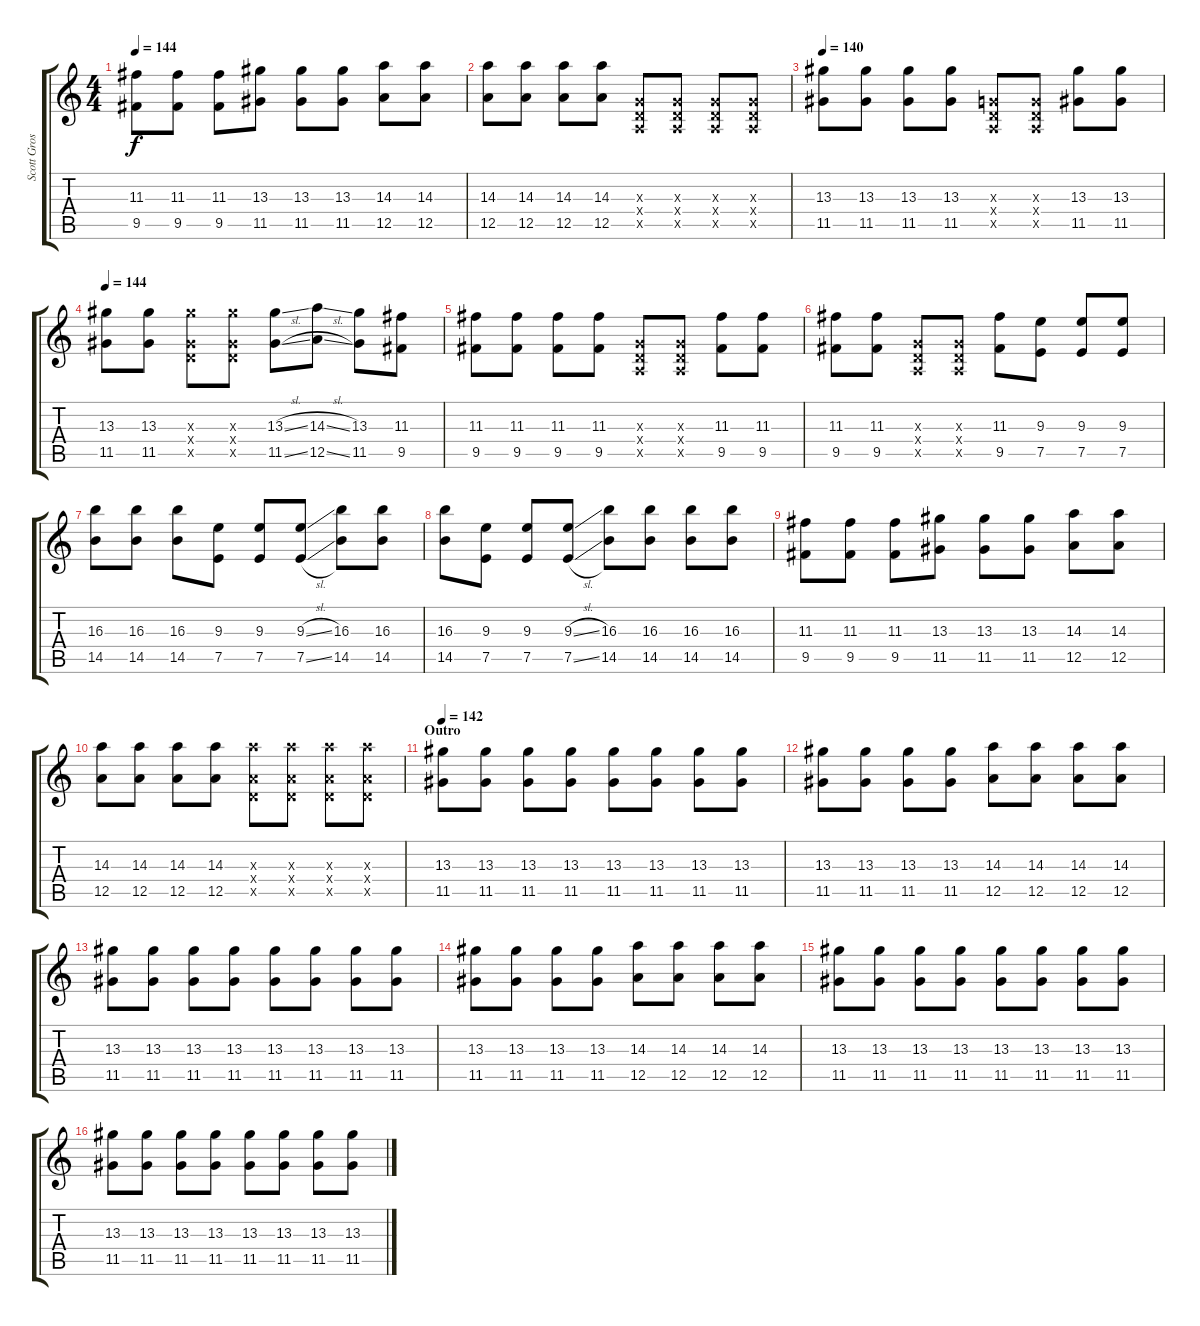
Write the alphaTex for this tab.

\track ("Scott Gross" "Scott Gros") {instrument electricguitarclean}
\staff {score tabs}
\tuning (E4 B3 G3 D3 A2 E2) {hide}
\ts (4 4)
\tempo 144
\clef g2
\ks c
(11.3 9.5).8{dy f} (11.3 9.5).8 (11.3 9.5).8 (13.3 11.5).8 (13.3 11.5).8 (13.3 11.5).8 (14.3 12.5).8 (14.3 12.5).8 |
(14.3 12.5).8 (14.3 12.5).8 (14.3 12.5).8 (14.3 12.5).8 (0.3{x} 0.4{x} 0.5{x}).8 (0.3{x} 0.4{x} 0.5{x}).8 (0.3{x} 0.4{x} 0.5{x}).8 (0.3{x} 0.4{x} 0.5{x}).8 |
\tempo 140
(13.3 11.5).8 (13.3 11.5).8 (13.3 11.5).8 (13.3 11.5).8 (0.3{x} 0.4{x} 0.5{x}).8 (0.3{x} 0.4{x} 0.5{x}).8 (13.3 11.5).8 (13.3 11.5).8 |
\tempo 144
(13.3 11.5).8 (13.3 11.5).8 (13.3{x} 0.4{x} 11.5{x}).8 (13.3{x} 0.4{x} 11.5{x}).8 (13.3{sl} 11.5{sl}).8 (14.3{sl} 12.5{sl}).8 (13.3 11.5).8 (11.3 9.5).8 |
(11.3 9.5).8 (11.3 9.5).8 (11.3 9.5).8 (11.3 9.5).8 (0.3{x} 0.4{x} 0.5{x}).8 (0.3{x} 0.4{x} 0.5{x}).8 (11.3 9.5).8 (11.3 9.5).8 |
(11.3 9.5).8 (11.3 9.5).8 (0.3{x} 0.4{x} 0.5{x}).8 (0.3{x} 0.4{x} 0.5{x}).8 (11.3 9.5).8 (9.3 7.5).8 (9.3 7.5).8 (9.3 7.5).8 |
(16.3 14.5).8 (16.3 14.5).8 (16.3 14.5).8 (9.3 7.5).8 (9.3 7.5).8 (9.3{sl} 7.5{sl}).8 (16.3 14.5).8 (16.3 14.5).8 |
(16.3 14.5).8 (9.3 7.5).8 (9.3 7.5).8 (9.3{sl} 7.5{sl}).8 (16.3 14.5).8 (16.3 14.5).8 (16.3 14.5).8 (16.3 14.5).8 |
(11.3 9.5).8 (11.3 9.5).8 (11.3 9.5).8 (13.3 11.5).8 (13.3 11.5).8 (13.3 11.5).8 (14.3 12.5).8 (14.3 12.5).8 |
(14.3 12.5).8 (14.3 12.5).8 (14.3 12.5).8 (14.3 12.5).8 (14.3{x} 0.4{x} 12.5{x}).8 (14.3{x} 0.4{x} 12.5{x}).8 (14.3{x} 0.4{x} 12.5{x}).8 (14.3{x} 0.4{x} 12.5{x}).8 |
\section ("" "Outro")
\tempo 142
(13.3 11.5).8 (13.3 11.5).8 (13.3 11.5).8 (13.3 11.5).8 (13.3 11.5).8 (13.3 11.5).8 (13.3 11.5).8 (13.3 11.5).8 |
(13.3 11.5).8 (13.3 11.5).8 (13.3 11.5).8 (13.3 11.5).8 (14.3 12.5).8 (14.3 12.5).8 (14.3 12.5).8 (14.3 12.5).8 |
(13.3 11.5).8 (13.3 11.5).8 (13.3 11.5).8 (13.3 11.5).8 (13.3 11.5).8 (13.3 11.5).8 (13.3 11.5).8 (13.3 11.5).8 |
(13.3 11.5).8 (13.3 11.5).8 (13.3 11.5).8 (13.3 11.5).8 (14.3 12.5).8 (14.3 12.5).8 (14.3 12.5).8 (14.3 12.5).8 |
(13.3 11.5).8 (13.3 11.5).8 (13.3 11.5).8 (13.3 11.5).8 (13.3 11.5).8 (13.3 11.5).8 (13.3 11.5).8 (13.3 11.5).8 |
(13.3 11.5).8 (13.3 11.5).8 (13.3 11.5).8 (13.3 11.5).8 (13.3 11.5).8 (13.3 11.5).8 (13.3 11.5).8 (13.3 11.5).8
